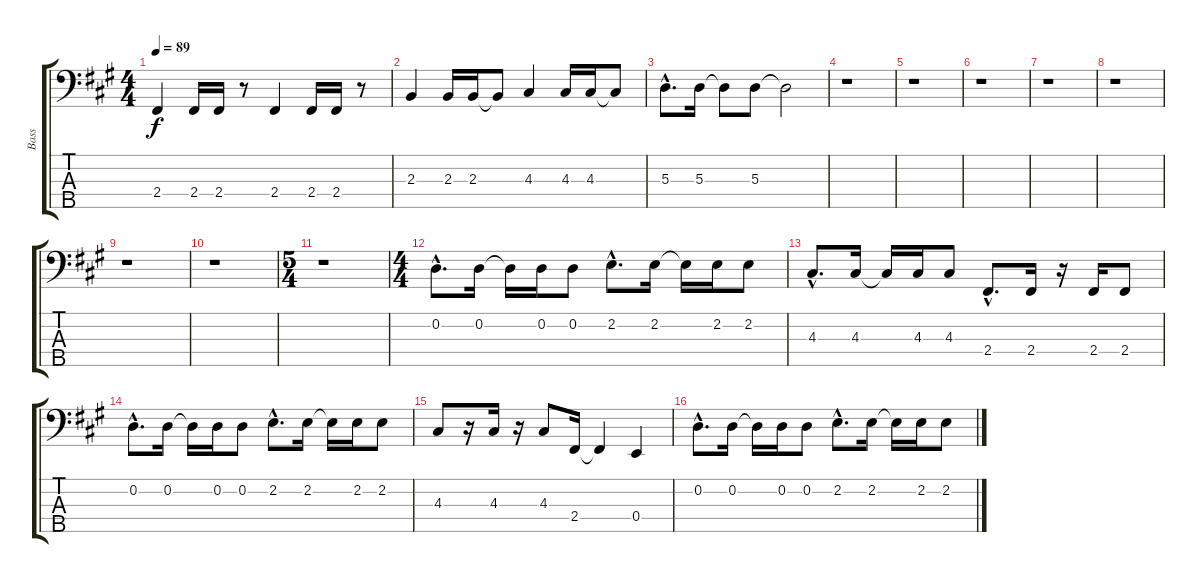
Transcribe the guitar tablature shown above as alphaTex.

\track ("Bass" "Bass") {instrument electricbassfinger}
\staff {score tabs}
\tuning (G2 D2 A1 E1 B0) {hide}
\ts (4 4)
\tempo 89
\clef f4
\ks f#minor
2.4.4{dy f} 2.4.16 2.4.16 r.8 2.4.4 2.4.16 2.4.16 r.8 |
2.3.4 2.3.16 2.3.16 2.3{t}.8 4.3.4 4.3.16 4.3.16 4.3{t}.8 |
5.3{hac}.8{d} 5.3.16 5.3{t}.8 5.3.8 5.3{t}.2 |
r.1 |
r.1 |
r.1 |
r.1 |
r.1 |
r.1 |
r.1 |
\ts (5 4)
r.1 |
\ts (4 4)
0.2{hac}.8{d} 0.2.16 0.2{t}.16 0.2.16 0.2.8 2.2{hac}.8{d} 2.2.16 2.2{t}.16 2.2.16 2.2.8 |
4.3{hac}.8{d} 4.3.16 4.3{t}.16 4.3.16 4.3.8 2.4{hac}.8{d} 2.4.16 r.16 2.4.16 2.4.8 |
0.2{hac}.8{d} 0.2.16 0.2{t}.16 0.2.16 0.2.8 2.2{hac}.8{d} 2.2.16 2.2{t}.16 2.2.16 2.2.8 |
4.3.8 r.16 4.3.16 r.16 4.3.8 2.4.16 2.4{t}.4 0.4.4 |
0.2{hac}.8{d} 0.2.16 0.2{t}.16 0.2.16 0.2.8 2.2{hac}.8{d} 2.2.16 2.2{t}.16 2.2.16 2.2.8
